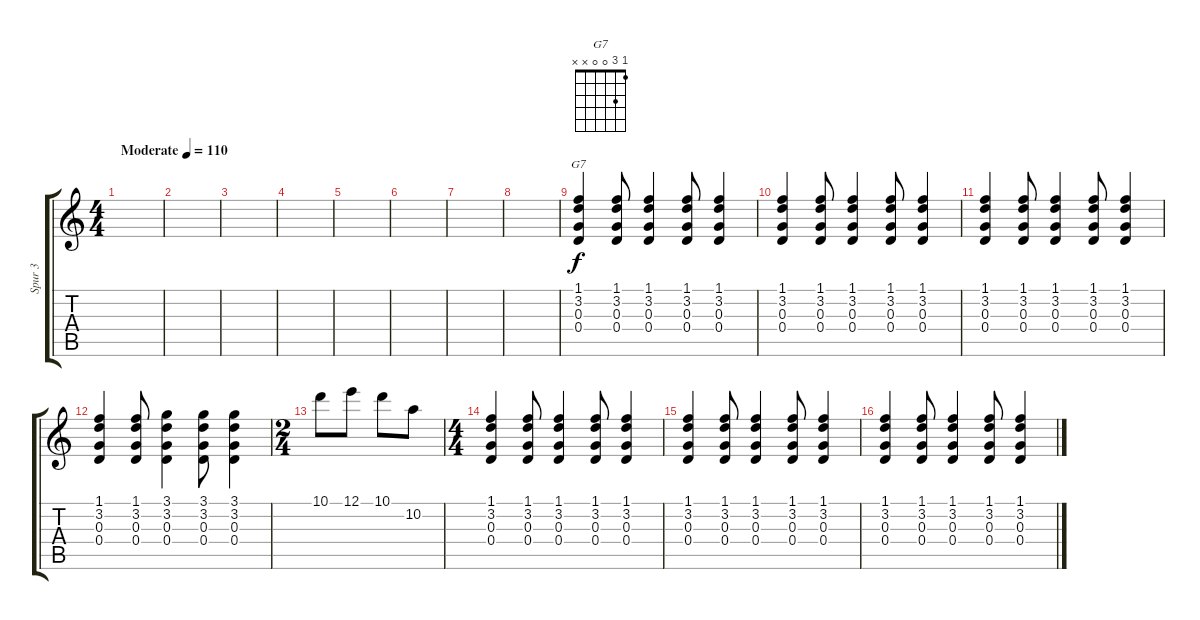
\track ("Spur 3" "Spur 3") {mute instrument acousticguitarsteel}
\staff {score tabs}
\tuning (E4 B3 G3 D3 A2 E2) {hide}
\chord ("G7" 1 3 0 0 x x)
\ts (4 4)
\tempo (110 "Moderate")
\clef g2
\ks c
|
|
|
|
|
|
|
|
(1.1 3.2 0.3 0.4).4{ch "G7"} (1.1 3.2 0.3 0.4).8 (1.1 3.2 0.3 0.4).4 (1.1 3.2 0.3 0.4).8 (1.1 3.2 0.3 0.4).4 |
(1.1 3.2 0.3 0.4).4 (1.1 3.2 0.3 0.4).8 (1.1 3.2 0.3 0.4).4 (1.1 3.2 0.3 0.4).8 (1.1 3.2 0.3 0.4).4 |
(1.1 3.2 0.3 0.4).4 (1.1 3.2 0.3 0.4).8 (1.1 3.2 0.3 0.4).4 (1.1 3.2 0.3 0.4).8 (1.1 3.2 0.3 0.4).4 |
(1.1 3.2 0.3 0.4).4 (1.1 3.2 0.3 0.4).8 (3.1 3.2 0.3 0.4).4 (3.1 3.2 0.3 0.4).8 (3.1 3.2 0.3 0.4).4 |
\ts (2 4)
10.1.8 12.1.8 10.1.8 10.2.8 |
\ts (4 4)
(1.1 3.2 0.3 0.4).4 (1.1 3.2 0.3 0.4).8 (1.1 3.2 0.3 0.4).4 (1.1 3.2 0.3 0.4).8 (1.1 3.2 0.3 0.4).4 |
(1.1 3.2 0.3 0.4).4 (1.1 3.2 0.3 0.4).8 (1.1 3.2 0.3 0.4).4 (1.1 3.2 0.3 0.4).8 (1.1 3.2 0.3 0.4).4 |
(1.1 3.2 0.3 0.4).4 (1.1 3.2 0.3 0.4).8 (1.1 3.2 0.3 0.4).4 (1.1 3.2 0.3 0.4).8 (1.1 3.2 0.3 0.4).4
